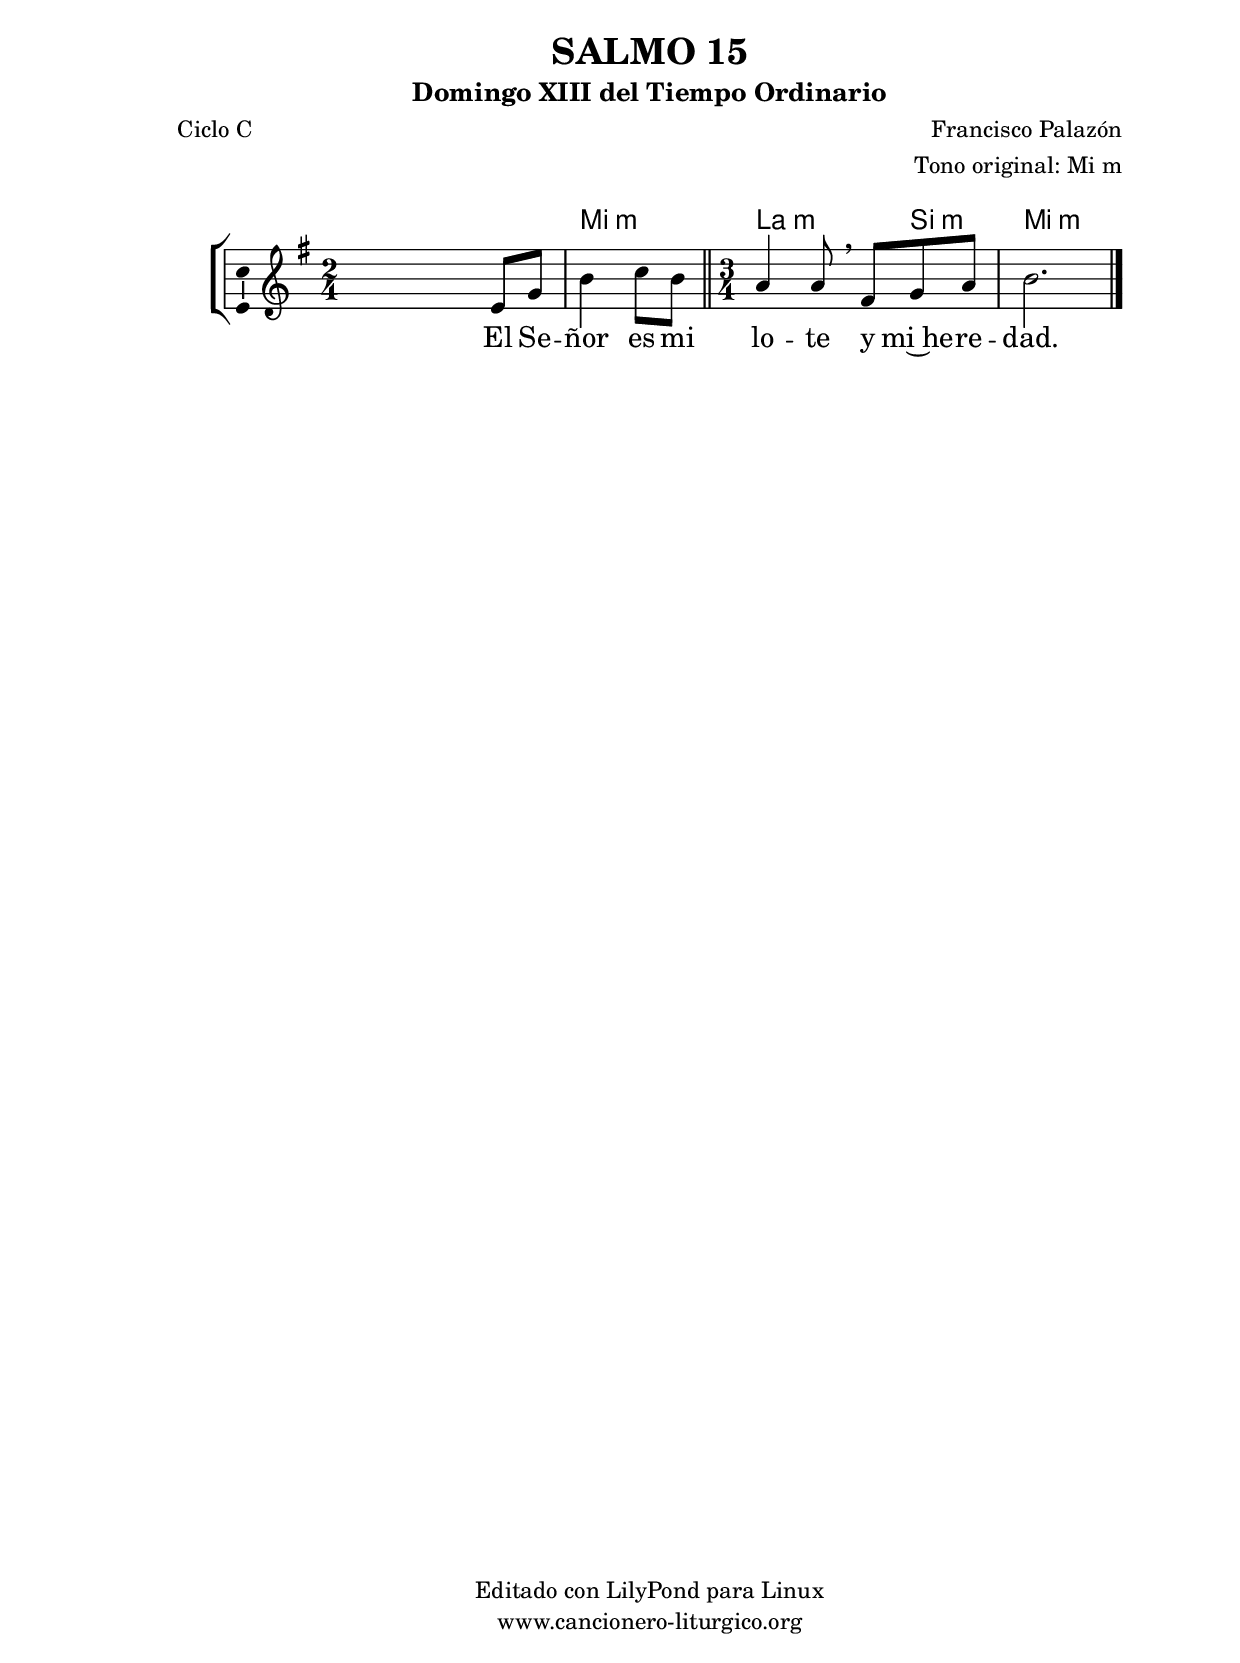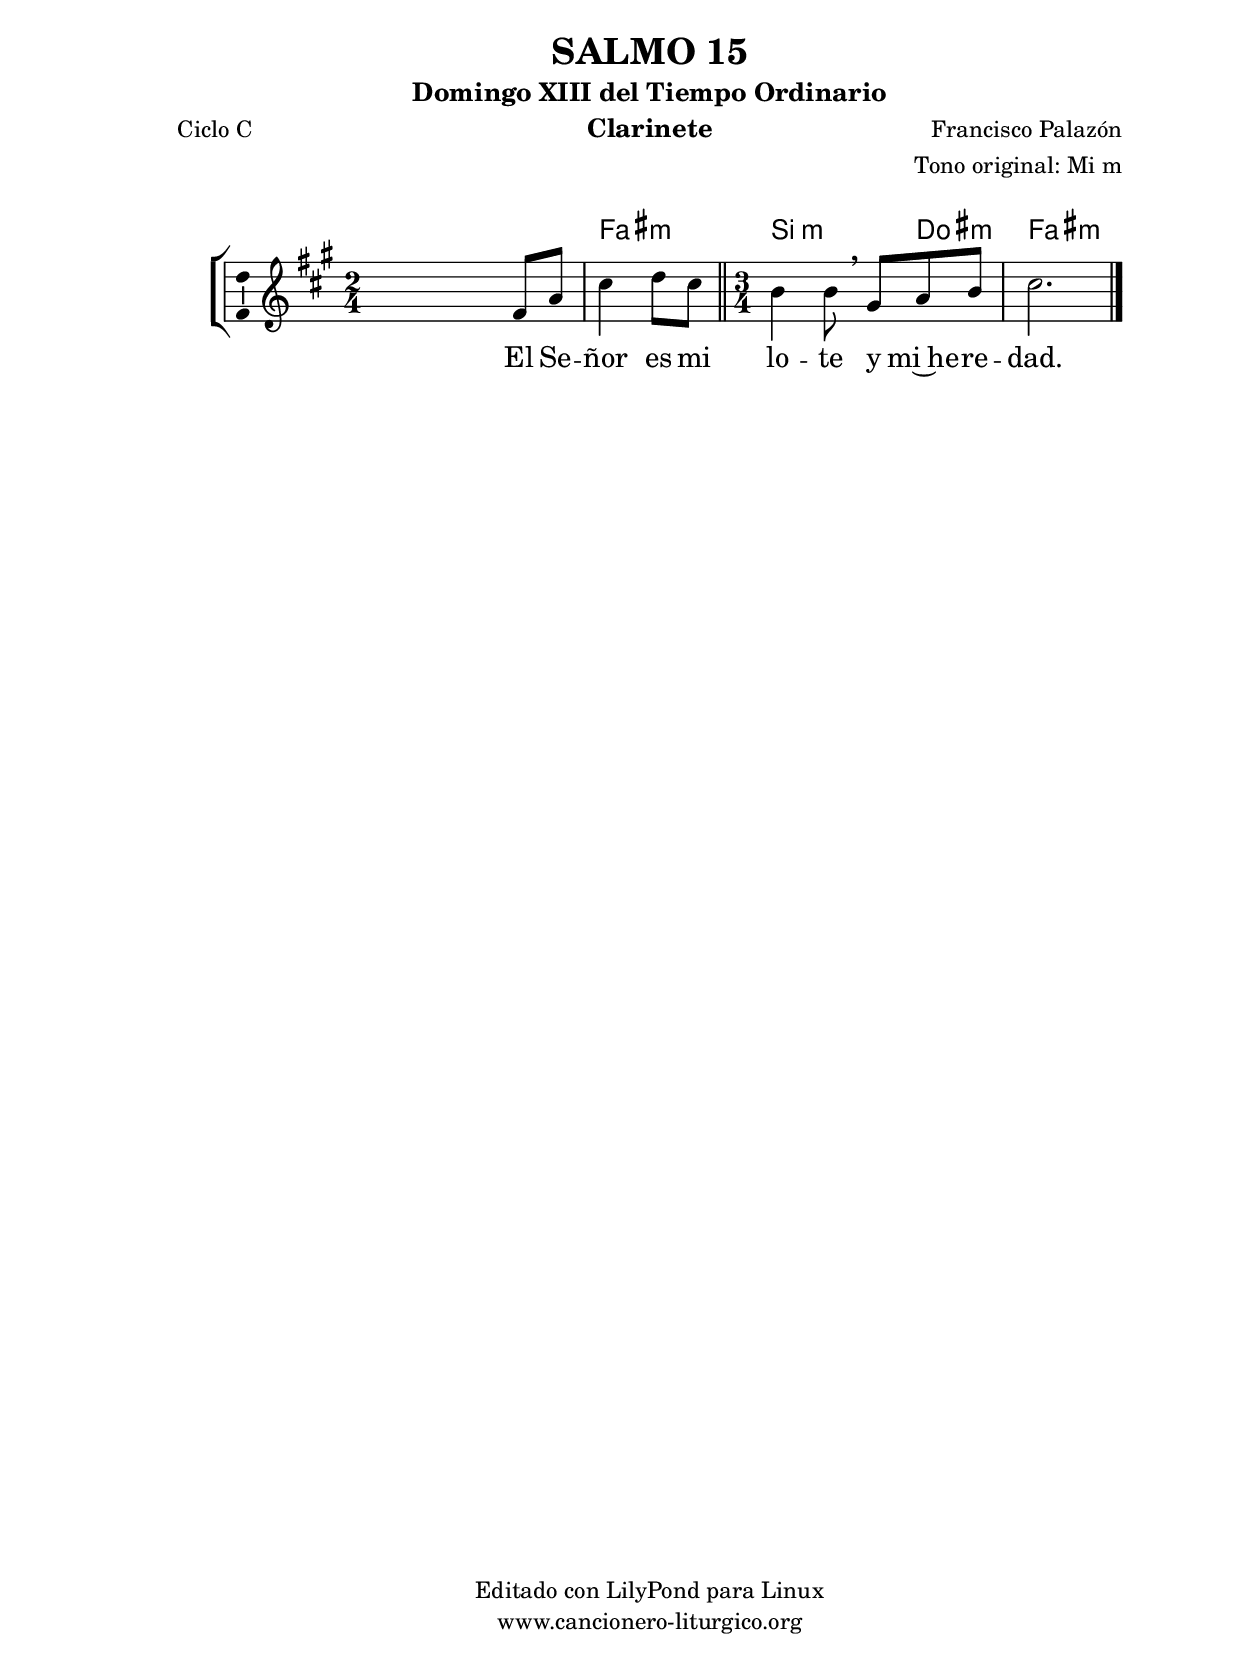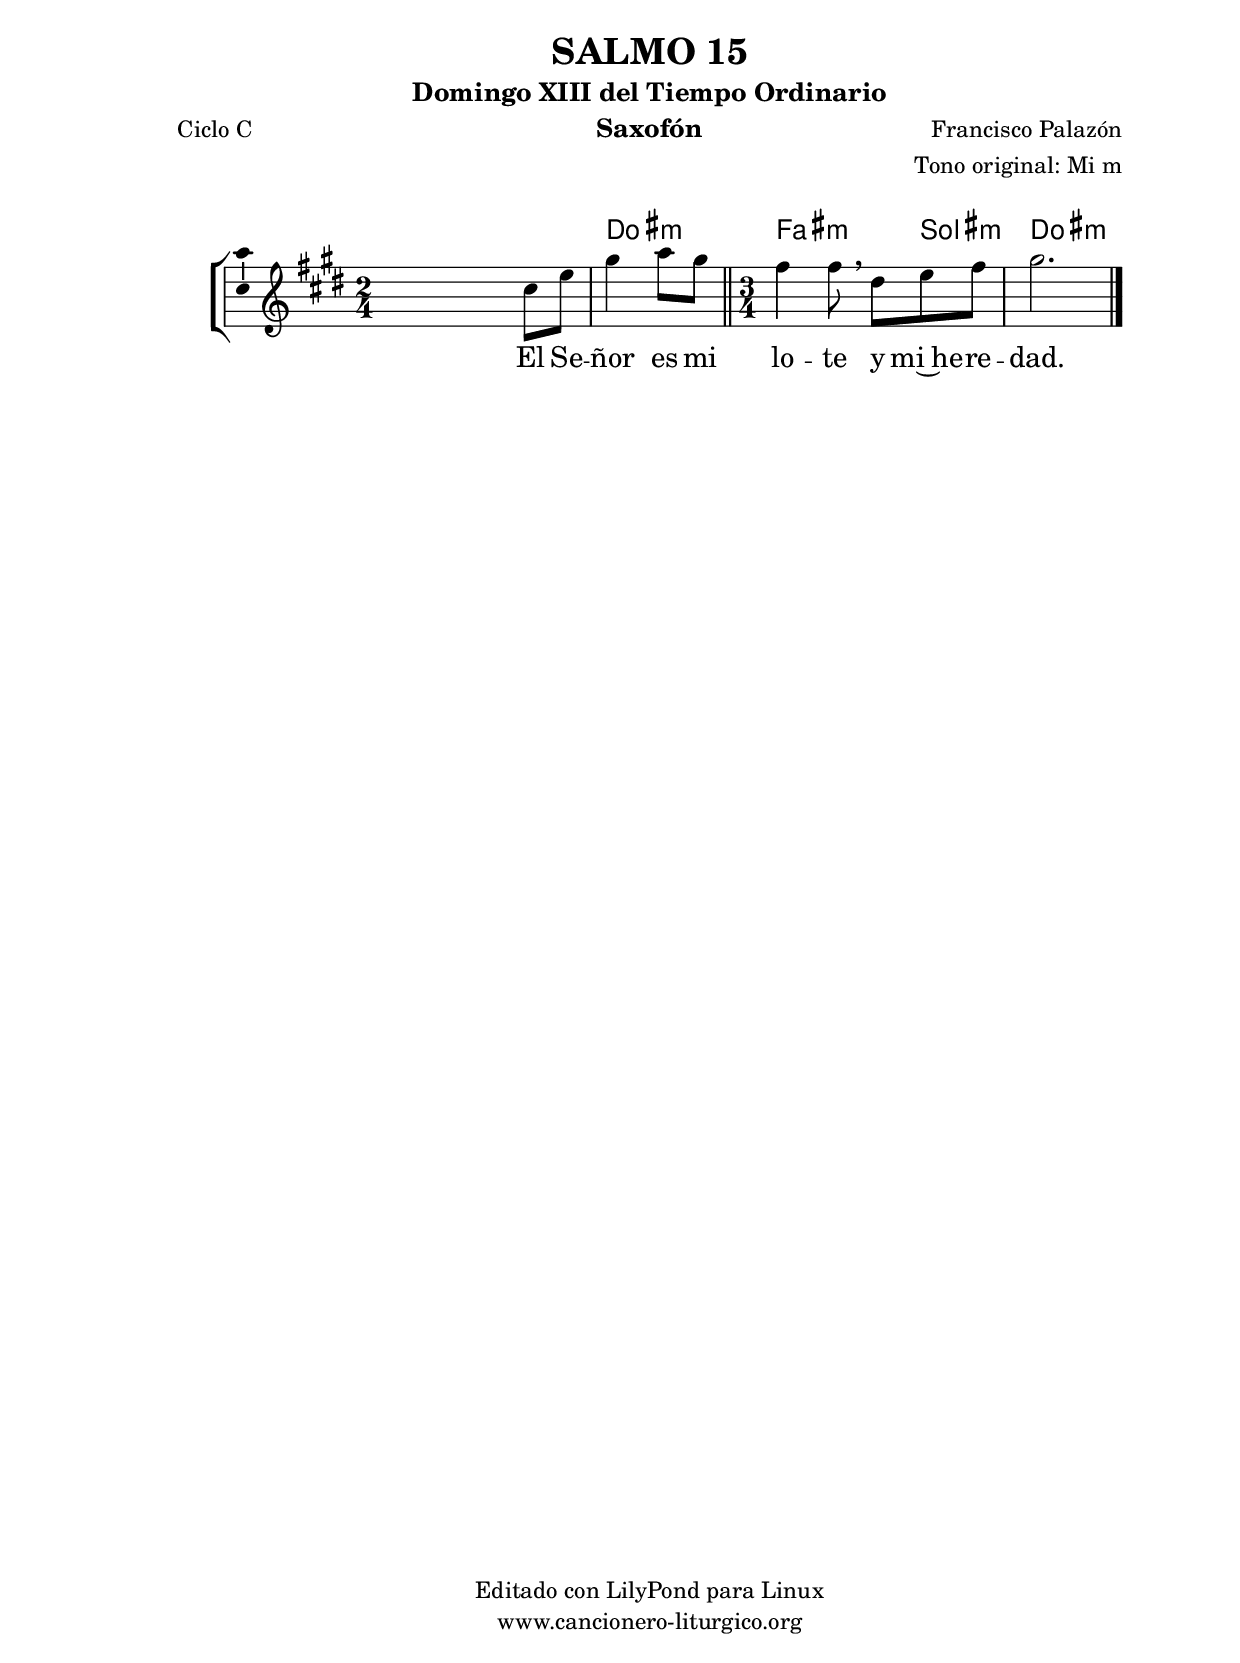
%
%para convertir .midi en .wav:
%timidity filename.midi -Ow -o finename.wav
%
%
%Para convertir de .wav a .mp3:
%lame -h -m j filename.wav
%
%
%para escuchar el midi:
%timidity nombrefichero.midi
%


%versión de lilypond para la que se ha escrito esta partitura:
\version "2.16.0"

	%Tamaño papel
	#(set-default-paper-size "a4")
	%Tamaño partitura
	#(set-global-staff-size 20)
	%No responde al pulsar sobre una nota
	#(ly:set-option 'point-and-click #f)

%parámetros del encabezamiento:
\header {
	title = "SALMO 15"
	subtitle = "Domingo XIII del Tiempo Ordinario"
	composer = "Francisco Palazón"
	poet = "Ciclo C"
	meter = ""
	arranger = "Tono original: Mi m"
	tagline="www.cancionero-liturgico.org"
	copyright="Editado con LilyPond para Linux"
	}

%parámetros asociados al papel:
\paper  {
	oddHeaderMarkup = \markup {\fill-line { \on-the-fly #not-first-page \fromproperty #'header:title \on-the-fly #not-first-page \fromproperty #'header:composer }}
	evenHeaderMarkup = \markup {\fill-line { \fromproperty #'header:composer \fromproperty #'header:title }}
	#(set-paper-size "a4")
	print-page-number = ##f
	first-page-number = 1
	print-first-page-number = ##f
%	head-separation = 3.0 \cm
	top-margin = 2.0 \cm
	bottom-margin = 0.5\cm
%%%	bottom-margin = -1.0\cm
	left-margin = 3.0 \cm
	line-width = 16.0 \cm 
	indent = 8\mm
	interscoreline = 2.\mm
	between-system-space = 15\mm
%	para que las partituras no llenen la hoja:
	ragged-bottom = ##t
%	idem para la última hoja:
	ragged-last-bottom = ##f
%	para que las partituras llenen el ancho del papel:
	ragged-last = ##f
	after-title-space = 2.5 \cm
%page-count=1
%system-count=8

	%Flexible Vertical Spacing
%	markup-markup-spacing =
%	#'((basic-distance . 15) (minimum-distance . 15) (padding . 3))
	markup-system-spacing =
	#'((basic-distance . 15) (minimum-distance . 15) (padding . 3))
	system-system-spacing =
	#'((basic-distance . 15) (minimum-distance . 15) (padding . 3))
	score-system-spacing =
	#'((basic-distance . 15) (minimum-distance . 15) (padding . 5))
%	top-system-spacing = % header
%	#'((basic-distance . 8) (minimum-distance . 0) (padding . 3))
%	top-markup-spacing =
%	#'((basic-distance . 20) (minimum-distance . 20) (padding . 3))
	last-bottom-spacing = % footer
	#'((basic-distance . 5) (minimum-distance . 5) (padding . 3))
%	score-markup-spacing =
%	#'((basic-distance . 16) (minimum-distance . 13) (padding . 3))

	}


%parámetros que afectan a toda la partitura:
global =  {
	%clave de sol (G):
	\clef G
	%armadura:
%	\transpose f a
	\key e \minor
	\tempo 4=96
	\set Score.tempoHideNote = ##t
	}


acordes = {
	\italianChords
	\chordmode {
%	\transpose f a
{

s2
e2:m a2:m b4:m e2.:m

	}
	}
}

melodia = 
%	\transpose f a
{
	\relative c'{

\time 2/4
s4 e8 g
b4 c8 b

\bar "||"
\time 3/4
a4 a8 \breathe fis g a
b2.

	\bar "|."
	}
	}


texto = \lyricmode {
El Se -- ñor es mi lo -- te y mi~he -- re -- dad.
	}


acordesStaff = \context ChordNames = acordesStaff <<
	\set chordChanges = ##t
	\acordes
	>>


vozStaff = \context Voice = vozStaff
\with {\consists "Ambitus_engraver"}
<<
%	\set Staff.instrumentName = ""
%	\set Staff.shortInstrumentName = ""
%	\set Staff.midiInstrument = #"clarinet"
%	\set Staff.midiInstrument = #"cello"
%	\set Staff.midiInstrument = #"flute"
	\set Staff.midiInstrument = #"electric guitar (jazz)"
%	\set Staff.midiInstrument = #"english horn"
%	\set Staff.midiInstrument = #"violin"
%	\set Staff.midiInstrument = #"glockenspiel"
	\set Staff.midiMinimumVolume = #0.7
	\set Staff.midiMaximumVolume = #0.9
	\global
	\melodia
	>>


textoStaff = \context Lyrics = textoStaff <<
	\lyricsto vozStaff \texto
	>>

\book {
	\score {
		\context ChoirStaff {
			\override StaffGroup.SystemStartBracket #'collapse-height = #1
			\override Score.SystemStartBar #'collapse-height = #1
			<<
			\acordesStaff
			\vozStaff
			\textoStaff
			>>
			}
		\layout {
	    		\context {
				\Lyrics
				\override LyricText #'font-size = #2
				}
	   		 \context {
				\Score
				%fontSize = #3
				\override StaffSymbol #'staff-space = #(magstep +3)
				%\override Beam #'thickness = #0.55
				%\override SpacingSpanner #'spacing-increment = #1.0
				%\override Slur #'height-limit = #1.5
				}
			}
		}
	\score {
		\unfoldRepeats
		\context ChoirStaff {
			<<
			\acordesStaff
			\vozStaff
			>>
			}
		\midi {
	  		\context {
	  			\Score
				tempoWholesPerMinute = #(ly:make-moment 70 4)
				}
			}
		}
	}

%Partitura para clarinete
#(define output-suffix "C")
\book {
	\header{
		instrument = "Clarinete"
		}
	\score {
		\context ChoirStaff {
			\override StaffGroup.SystemStartBracket #'collapse-height = #1
			\override Score.SystemStartBar #'collapse-height = #1
\transpose c d
			<<
			\acordesStaff
			\vozStaff
			\textoStaff
			>>
			}
		\layout {
	    		\context {
				\Lyrics
				\override LyricText #'font-size = #2
				}
	   		 \context {
				\Score
				%fontSize = #3
				\override StaffSymbol #'staff-space = #(magstep +3)
				%\override Beam #'thickness = #0.55
				%\override SpacingSpanner #'spacing-increment = #1.0
				%\override Slur #'height-limit = #1.5
				}
			}
		}
	}

%Partitura para saxofón
#(define output-suffix "S")
\book {
	\header{
		instrument = "Saxofón"
		}
	\score {
		\context ChoirStaff {
			\override StaffGroup.SystemStartBracket #'collapse-height = #1
			\override Score.SystemStartBar #'collapse-height = #1
\transpose c a
			<<
			\acordesStaff
			\vozStaff
			\textoStaff
			>>
			}
		\layout {
	    		\context {
				\Lyrics
				\override LyricText #'font-size = #2
				}
	   		 \context {
				\Score
				%fontSize = #3
				\override StaffSymbol #'staff-space = #(magstep +3)
				%\override Beam #'thickness = #0.55
				%\override SpacingSpanner #'spacing-increment = #1.0
				%\override Slur #'height-limit = #1.5
				}
			}
		}
	}

